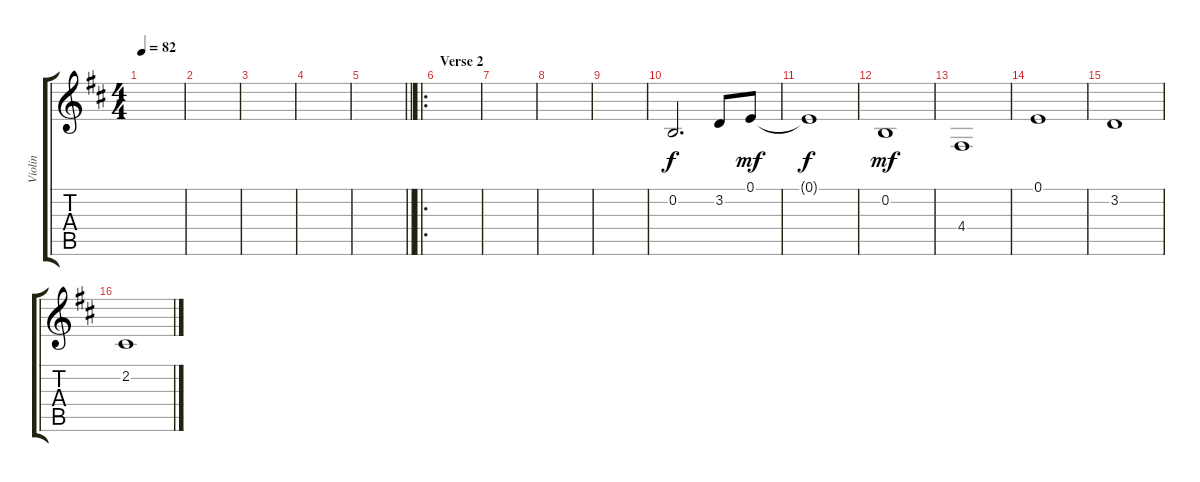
\track ("Violin" "Violin") {instrument violin}
\staff {score tabs}
\tuning (E4 B3 G3 D3 A2 E2) {hide}
\ts (4 4)
\tempo 82
\clef g2
\ks d
|
|
|
|
\barLineRight lightlight
|
\ro
\section ("" "Verse 2")
|
|
|
|
0.2.2{d} 3.2.8{dy f} 0.1.8{dy mf} |
0.1{t}.1{dy f} |
0.2.1{dy mf} |
4.4.1 |
0.1.1 |
3.2.1 |
2.2.1
